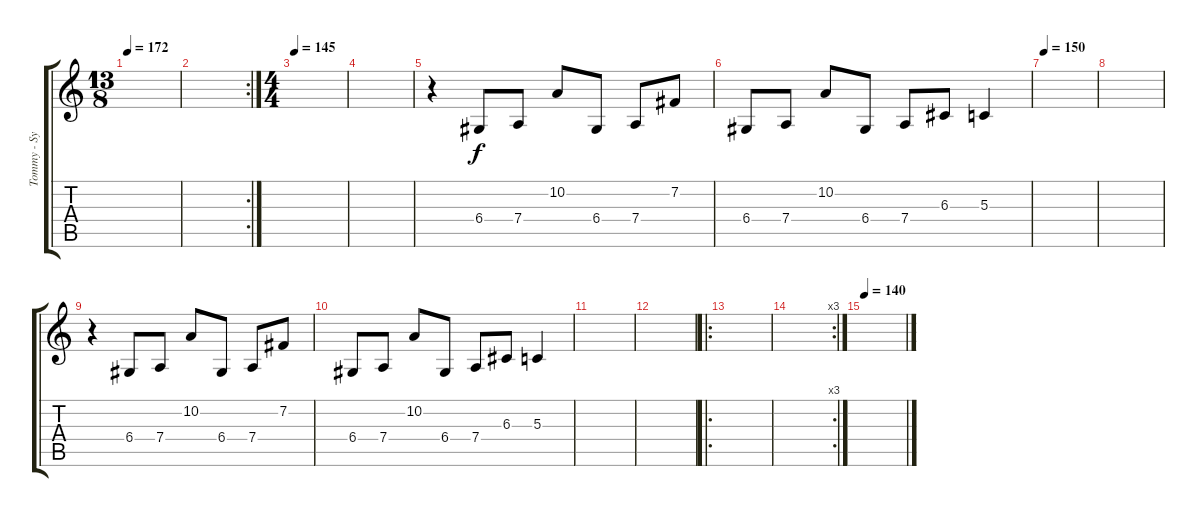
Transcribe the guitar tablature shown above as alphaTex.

\track ("Tommy - Synth" "Tommy - Sy") {instrument fx5brightness}
\staff {score tabs}
\tuning (E4 B3 G3 D3 A2 E2) {hide}
\ts (13 8)
\tempo 172
\clef g2
\ks c
|
\rc 2
|
\ts (4 4)
\tempo 145
|
|
r.4 6.4.8{dy f} 7.4.8 10.2.8 6.4.8 7.4.8 7.2.8 |
6.4.8 7.4.8 10.2.8 6.4.8 7.4.8 6.3.8 5.3.4 |
\tempo 150
|
|
r.4 6.4.8 7.4.8 10.2.8 6.4.8 7.4.8 7.2.8 |
6.4.8 7.4.8 10.2.8 6.4.8 7.4.8 6.3.8 5.3.4 |
|
|
\ro
|
\rc 3
|
\tempo 140
